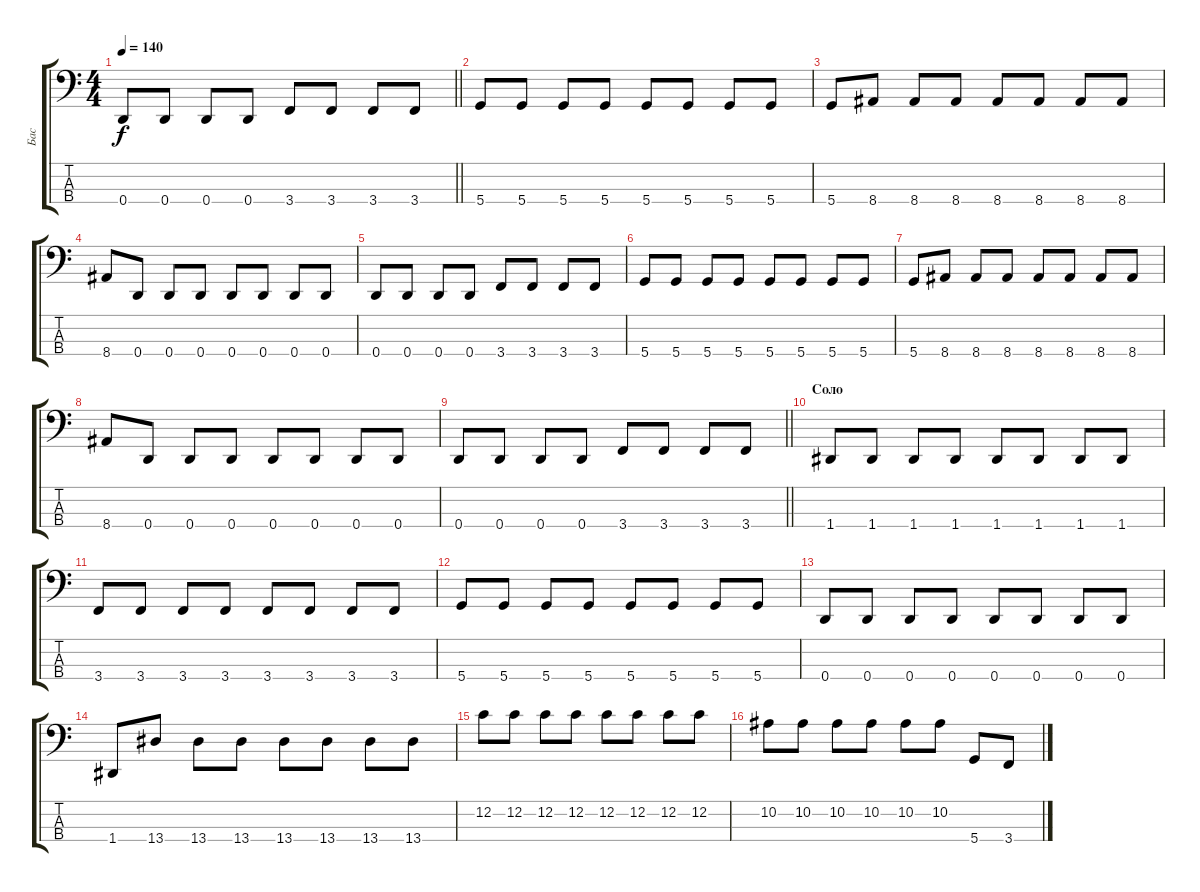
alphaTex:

\track ("Бас" "Бас") {instrument electricbasspick}
\staff {score tabs}
\tuning (F2 C2 G1 D1) {hide}
\ts (4 4)
\tempo 140
\clef f4
\barLineRight lightlight
\ks c
0.4.8{dy f} 0.4.8 0.4.8 0.4.8 3.4.8 3.4.8 3.4.8 3.4.8 |
5.4.8 5.4.8 5.4.8 5.4.8 5.4.8 5.4.8 5.4.8 5.4.8 |
5.4.8 8.4.8 8.4.8 8.4.8 8.4.8 8.4.8 8.4.8 8.4.8 |
8.4.8 0.4.8 0.4.8 0.4.8 0.4.8 0.4.8 0.4.8 0.4.8 |
0.4.8 0.4.8 0.4.8 0.4.8 3.4.8 3.4.8 3.4.8 3.4.8 |
5.4.8 5.4.8 5.4.8 5.4.8 5.4.8 5.4.8 5.4.8 5.4.8 |
5.4.8 8.4.8 8.4.8 8.4.8 8.4.8 8.4.8 8.4.8 8.4.8 |
8.4.8 0.4.8 0.4.8 0.4.8 0.4.8 0.4.8 0.4.8 0.4.8 |
\barLineRight lightlight
0.4.8 0.4.8 0.4.8 0.4.8 3.4.8 3.4.8 3.4.8 3.4.8 |
\section ("" "Соло")
1.4.8 1.4.8 1.4.8 1.4.8 1.4.8 1.4.8 1.4.8 1.4.8 |
3.4.8 3.4.8 3.4.8 3.4.8 3.4.8 3.4.8 3.4.8 3.4.8 |
5.4.8 5.4.8 5.4.8 5.4.8 5.4.8 5.4.8 5.4.8 5.4.8 |
0.4.8 0.4.8 0.4.8 0.4.8 0.4.8 0.4.8 0.4.8 0.4.8 |
1.4.8 13.4.8 13.4.8 13.4.8 13.4.8 13.4.8 13.4.8 13.4.8 |
12.2.8 12.2.8 12.2.8 12.2.8 12.2.8 12.2.8 12.2.8 12.2.8 |
10.2.8 10.2.8 10.2.8 10.2.8 10.2.8 10.2.8 5.4.8 3.4.8
